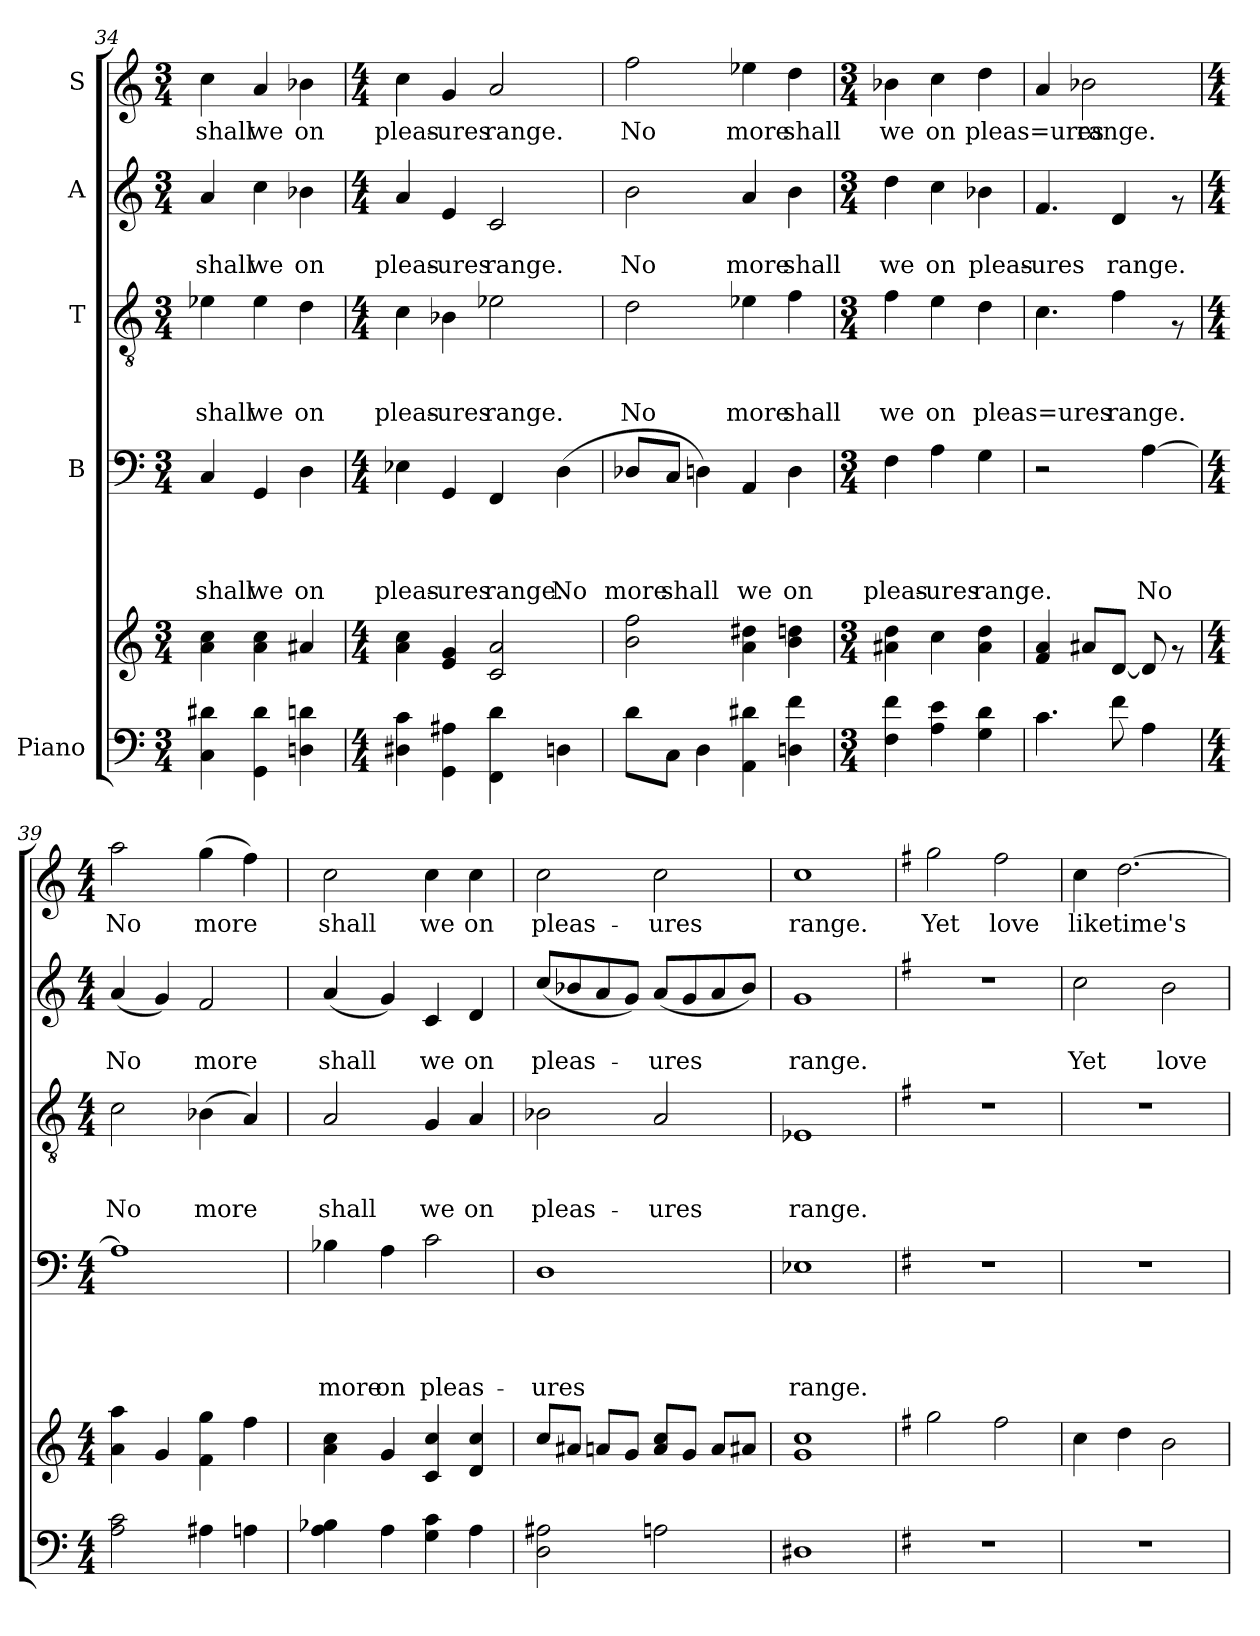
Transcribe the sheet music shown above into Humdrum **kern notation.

**kern	**kern	**kern	**text	**text	**text	**text	**kern	**text	**text	**text	**kern	**text	**text	**kern	**text
*part5	*part5	*part4	*part4	*part4	*part4	*part4	*part3	*part3	*part3	*part3	*part2	*part2	*part2	*part1	*part1
*staff6	*staff5	*staff4	*staff4	*staff4	*staff4	*staff4	*staff3	*staff3	*staff3	*staff3	*staff2	*staff2	*staff2	*staff1	*staff1
*I"Piano	*	*I"B	*	*	*	*	*I"T	*	*	*	*I"A	*	*	*I"S	*
*clefF4	*clefG2	*clefF4	*	*	*	*	*clefGv2	*	*	*	*clefG2	*	*	*clefG2	*
*k[]	*k[]	*k[]	*	*	*	*	*k[]	*	*	*	*k[]	*	*	*k[]	*
*C:	*C:	*C:	*	*	*	*	*C:	*	*	*	*C:	*	*	*C:	*
*M3/4	*M3/4	*M3/4	*	*	*	*	*M3/4	*	*	*	*M3/4	*	*	*M3/4	*
=34	=34	=34	=34	=34	=34	=34	=34	=34	=34	=34	=34	=34	=34	=34	=34
!	!	!	!	!	!	!LO:LY:b	!	!	!	!LO:LY:b	!	!	!LO:LY:b	!	!LO:LY:b
4C\ 4d#X\	4a\ 4cc\	4C/	.	.	.	shall	4e-X\	.	.	shall	4a/	.	shall	4cc\	shall
!	!	!	!	!	!	!LO:LY:b	!	!	!	!LO:LY:b	!	!	!LO:LY:b	!	!LO:LY:b
4GG\ 4d#\	4a\ 4cc\	4GG/	.	.	.	we	4e-\	.	.	we	4cc\	.	we	4a/	we
!	!	!	!	!	!	!LO:LY:b	!	!	!	!LO:LY:b	!	!	!LO:LY:b	!	!LO:LY:b
4Dn\ 4dn\	4a#X/	4D\	.	.	.	on	4d\	.	.	on	4b-X\	.	on	4b-X\	on
=35	=35	=35	=35	=35	=35	=35	=35	=35	=35	=35	=35	=35	=35	=35	=35
*M4/4	*M4/4	*M4/4	*	*	*	*	*M4/4	*	*	*	*M4/4	*	*	*M4/4	*
!	!	!	!	!	!	!LO:LY:b	!	!	!	!LO:LY:b	!	!	!LO:LY:b	!	!LO:LY:b
4D#X\ 4c\	4a\ 4cc\	4E-X\	.	.	.	pleas-	4c\	.	.	pleas-	4a/	.	pleas-	4cc\	pleas-
!	!	!	!	!	!	!LO:LY:b	!	!	!	!LO:LY:b	!	!	!LO:LY:b	!	!LO:LY:b
4GG\ 4A#X\	4e/ 4g/	4GG/	.	.	.	-ures	4B-X\	.	.	-ures	4e/	.	-ures	4g/	-ures
!	!	!	!	!	!	!LO:LY:b	!	!	!	!LO:LY:b	!	!	!LO:LY:b	!	!LO:LY:b
4FF\ 4d\	2c/ 2a/	4FF/	.	.	.	range.	2e-X\	.	.	range.	2c/	.	range.	2a/	range.
!	!	!	!	!	!	!LO:LY:b	!	!	!	!	!	!	!	!	!
4Dn\	.	(>4D\	.	.	.	No	.	.	.	.	.	.	.	.	.
=36	=36	=36	=36	=36	=36	=36	=36	=36	=36	=36	=36	=36	=36	=36	=36
!	!	!	!	!	!	!LO:LY:b	!	!	!	!LO:LY:b	!	!	!LO:LY:b	!	!LO:LY:b
8d\L	2b\ 2ff\	8D-X/L	.	.	.	more	2d\	.	.	No	2b\	.	No	2ff\	No
!	!	!	!	!	!	!LO:LY:b	!	!	!	!	!	!	!	!	!
8C\J	.	8C/J	.	.	.	shall	.	.	.	.	.	.	.	.	.
4D\	.	4Dn\)	.	.	.	.	.	.	.	.	.	.	.	.	.
!	!	!	!	!	!	!LO:LY:b	!	!	!	!LO:LY:b	!	!	!LO:LY:b	!	!LO:LY:b
4AA\ 4d#X\	4a\ 4dd#X\	4AA/	.	.	.	we	4e-X\	.	.	more	4a/	.	more	4ee-X\	more
!	!	!	!	!	!	!LO:LY:b	!	!	!	!LO:LY:b	!	!	!LO:LY:b	!	!LO:LY:b
4Dn\ 4f\	4b\ 4ddn\	4D\	.	.	.	on	4f\	.	.	shall	4b\	.	shall	4dd\	shall
!!LO:PB:g=z
=37	=37	=37	=37	=37	=37	=37	=37	=37	=37	=37	=37	=37	=37	=37	=37
*M3/4	*M3/4	*M3/4	*	*	*	*	*M3/4	*	*	*	*M3/4	*	*	*M3/4	*
!	!	!	!	!	!	!LO:LY:b	!	!	!	!LO:LY:b	!	!	!LO:LY:b	!	!LO:LY:b
4F\ 4f\	4a#X\ 4dd\	4F\	.	.	.	pleas-	4f\	.	.	we	4dd\	.	we	4b-X\	we
!	!	!	!	!	!	!LO:LY:b	!	!	!	!LO:LY:b	!	!	!LO:LY:b	!	!LO:LY:b
4A\ 4e\	4cc\	4A\	.	.	.	-ures	4e\	.	.	on	4cc\	.	on	4cc\	on
!	!	!	!	!	!	!LO:LY:b	!	!	!	!LO:LY:b	!	!	!LO:LY:b	!	!LO:LY:b
4G\ 4d\	4a#\ 4dd\	4G\	.	.	.	range.	4d\	.	.	pleas=ures	4b-X\	.	pleas-	4dd\	pleas=ures
=38	=38	=38	=38	=38	=38	=38	=38	=38	=38	=38	=38	=38	=38	=38	=38
!	!	!	!	!	!	!	!	!	!	!	!	!	!LO:LY:b	!	!
4.c\	4f/ 4a/	2r	.	.	.	.	4.c\	.	.	.	4.f/	.	-ures	4a/	.
!	!	!	!	!	!	!	!	!	!	!	!	!	!	!	!LO:LY:b
.	8a#X/L	.	.	.	.	.	.	.	.	.	.	.	.	2b-X\	range.
!	!	!	!	!	!	!	!	!	!	!LO:LY:b	!	!	!LO:LY:b	!	!
8f\	[<8d/J	.	.	.	.	.	4f\	.	.	range.	4d/	.	range.	.	.
!	!	!	!	!	!	!LO:LY:b	!	!	!	!	!	!	!	!	!
4A\	8d/]	[>4A\	.	.	.	No	.	.	.	.	.	.	.	.	.
.	8rf	.	.	.	.	.	8rF	.	.	.	8rf	.	.	.	.
=39	=39	=39	=39	=39	=39	=39	=39	=39	=39	=39	=39	=39	=39	=39	=39
*M4/4	*M4/4	*M4/4	*	*	*	*	*M4/4	*	*	*	*M4/4	*	*	*M4/4	*
!	!	!	!	!	!	!	!	!	!	!LO:LY:b	!	!	!LO:LY:b	!	!LO:LY:b
2A\ 2c\	4a\ 4aa\	1A]	.	.	.	.	2c\	.	.	No	(<4a/	.	No	2aa\	No
.	4g/	.	.	.	.	.	.	.	.	.	4g/)	.	.	.	.
!	!	!	!	!	!	!	!	!	!	!LO:LY:b	!	!	!LO:LY:b	!	!LO:LY:b
4A#X\	4f\ 4gg\	.	.	.	.	.	(>4B-X\	.	.	more	2f/	.	more	(>4gg\	more
4An\	4ff\	.	.	.	.	.	4A/)	.	.	.	.	.	.	4ff\)	.
=40	=40	=40	=40	=40	=40	=40	=40	=40	=40	=40	=40	=40	=40	=40	=40
!	!	!	!	!	!	!LO:LY:b	!	!	!	!LO:LY:b	!	!	!LO:LY:b	!	!LO:LY:b
4A\ 4B-X\	4a\ 4cc\	4B-X\	.	.	.	more	2A/	.	.	shall	(<4a/	.	shall	2cc\	shall
!	!	!	!	!	!	!LO:LY:b	!	!	!	!	!	!	!	!	!
4A\	4g/	4A\	.	.	.	on	.	.	.	.	4g/)	.	.	.	.
!	!	!	!	!	!	!LO:LY:b	!	!	!	!LO:LY:b	!	!	!LO:LY:b	!	!LO:LY:b
4G\ 4c\	4c/ 4cc/	2c\	.	.	.	pleas-	4G/	.	.	we	4c/	.	we	4cc\	we
!	!	!	!	!	!	!	!	!	!	!LO:LY:b	!	!	!LO:LY:b	!	!LO:LY:b
4A\	4d/ 4cc/	.	.	.	.	.	4A/	.	.	on	4d/	.	on	4cc\	on
=41	=41	=41	=41	=41	=41	=41	=41	=41	=41	=41	=41	=41	=41	=41	=41
!	!	!	!	!	!	!LO:LY:b	!	!	!	!LO:LY:b	!	!	!LO:LY:b	!	!LO:LY:b
2D\ 2A#X\	8cc/L	1D	.	.	.	-ures	2B-X\	.	.	pleas-	(<8cc/L	.	pleas-	2cc\	pleas-
.	8a#X/J	.	.	.	.	.	.	.	.	.	8b-X/	.	.	.	.
.	8an/L	.	.	.	.	.	.	.	.	.	8a/	.	.	.	.
.	8g/J	.	.	.	.	.	.	.	.	.	8g/J)	.	.	.	.
!	!	!	!	!	!	!	!	!	!	!LO:LY:b	!	!	!LO:LY:b	!	!LO:LY:b
2An\	8a/ 8cc/L	.	.	.	.	.	2A/	.	.	-ures	(<8a/L	.	-ures	2cc\	-ures
.	8g/J	.	.	.	.	.	.	.	.	.	8g/	.	.	.	.
.	8a/L	.	.	.	.	.	.	.	.	.	8a/	.	.	.	.
.	8a#X/J	.	.	.	.	.	.	.	.	.	8b-/J)	.	.	.	.
=42	=42	=42	=42	=42	=42	=42	=42	=42	=42	=42	=42	=42	=42	=42	=42
!	!	!	!	!	!	!LO:LY:b	!	!	!	!LO:LY:b	!	!	!LO:LY:b	!	!LO:LY:b
1D#X	1g 1cc	1E-X	.	.	.	range.	1E-X	.	.	range.	1g	.	range.	1cc	range.
!!LO:PB:g=z
=43	=43	=43	=43	=43	=43	=43	=43	=43	=43	=43	=43	=43	=43	=43	=43
*k[f#]	*k[f#]	*k[f#]	*	*	*	*	*k[f#]	*	*	*	*k[f#]	*	*	*k[f#]	*
*G:	*G:	*G:	*	*	*	*	*G:	*	*	*	*G:	*	*	*G:	*
!	!	!	!	!	!	!	!	!	!	!	!	!	!	!	!LO:LY:b
1r	2gg\	1r	.	.	.	.	1r	.	.	.	1r	.	.	2gg\	Yet
!	!	!	!	!	!	!	!	!	!	!	!	!	!	!	!LO:LY:b
.	2ff#\	.	.	.	.	.	.	.	.	.	.	.	.	2ff#\	love
=44	=44	=44	=44	=44	=44	=44	=44	=44	=44	=44	=44	=44	=44	=44	=44
!	!	!	!	!	!	!	!	!	!	!	!	!	!LO:LY:b	!	!LO:LY:b
1r	4cc\	1r	.	.	.	.	1r	.	.	.	2cc\	.	Yet	4cc\	like
!	!	!	!	!	!	!	!	!	!	!	!	!	!	!	!LO:LY:b
.	4dd\	.	.	.	.	.	.	.	.	.	.	.	.	[>2.dd\	time's
!	!	!	!	!	!	!	!	!	!	!	!	!	!LO:LY:b	!	!
.	2b\	.	.	.	.	.	.	.	.	.	2b\	.	love	.	.
=	=	=	=	=	=	=	=	=	=	=	=	=	=	=	=
*-	*-	*-	*-	*-	*-	*-	*-	*-	*-	*-	*-	*-	*-	*-	*-
